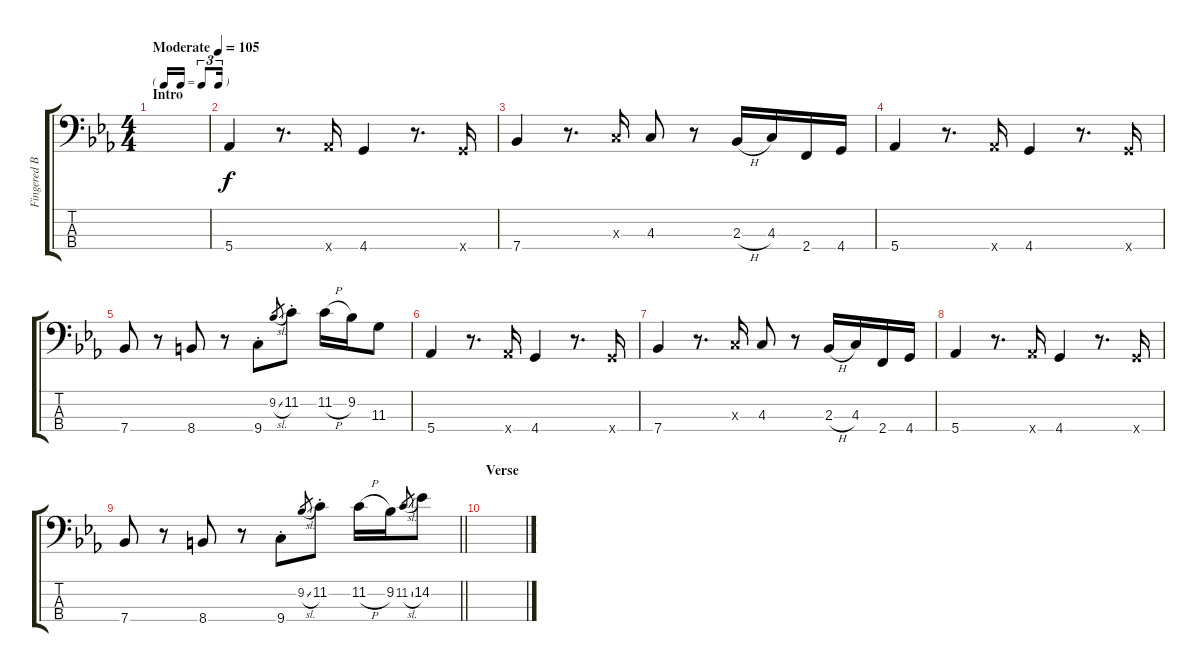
\track ("Fingered Bass" "Fingered B") {instrument electricbassfinger}
\staff {score tabs}
\tuning (Gb2 Db2 Ab1 Eb1) {hide}
\ts (4 4)
\tf triplet16th
\section ("" "Intro")
\tempo (105 "Moderate")
\clef f4
\ks eb
|
5.4.4 r.8{d} 5.4{x}.16 4.4.4 r.8{d} 4.4{x}.16 |
7.4.4 r.8{d} 4.3{x}.16 4.3.8 r.8 2.3{h}.16 4.3.16 2.4.16 4.4.16 |
5.4.4 r.8{d} 5.4{x}.16 4.4.4 r.8{d} 4.4{x}.16 |
7.4.8 r.8 8.4.8 r.8 9.4{st}.8 9.2{sl}.8{gr} 11.2{st}.8 11.2{h}.16 9.2.16 11.3.8 |
5.4.4 r.8{d} 5.4{x}.16 4.4.4 r.8{d} 4.4{x}.16 |
7.4.4 r.8{d} 4.3{x}.16 4.3.8 r.8 2.3{h}.16 4.3.16 2.4.16 4.4.16 |
5.4.4 r.8{d} 5.4{x}.16 4.4.4 r.8{d} 4.4{x}.16 |
\barLineRight lightlight
7.4.8 r.8 8.4.8 r.8 9.4{st}.8 9.2{sl}.8{gr} 11.2{st}.8 11.2{h}.16 9.2.16 11.2{sl}.8{gr} 14.2.8 |
\section ("" "Verse")
